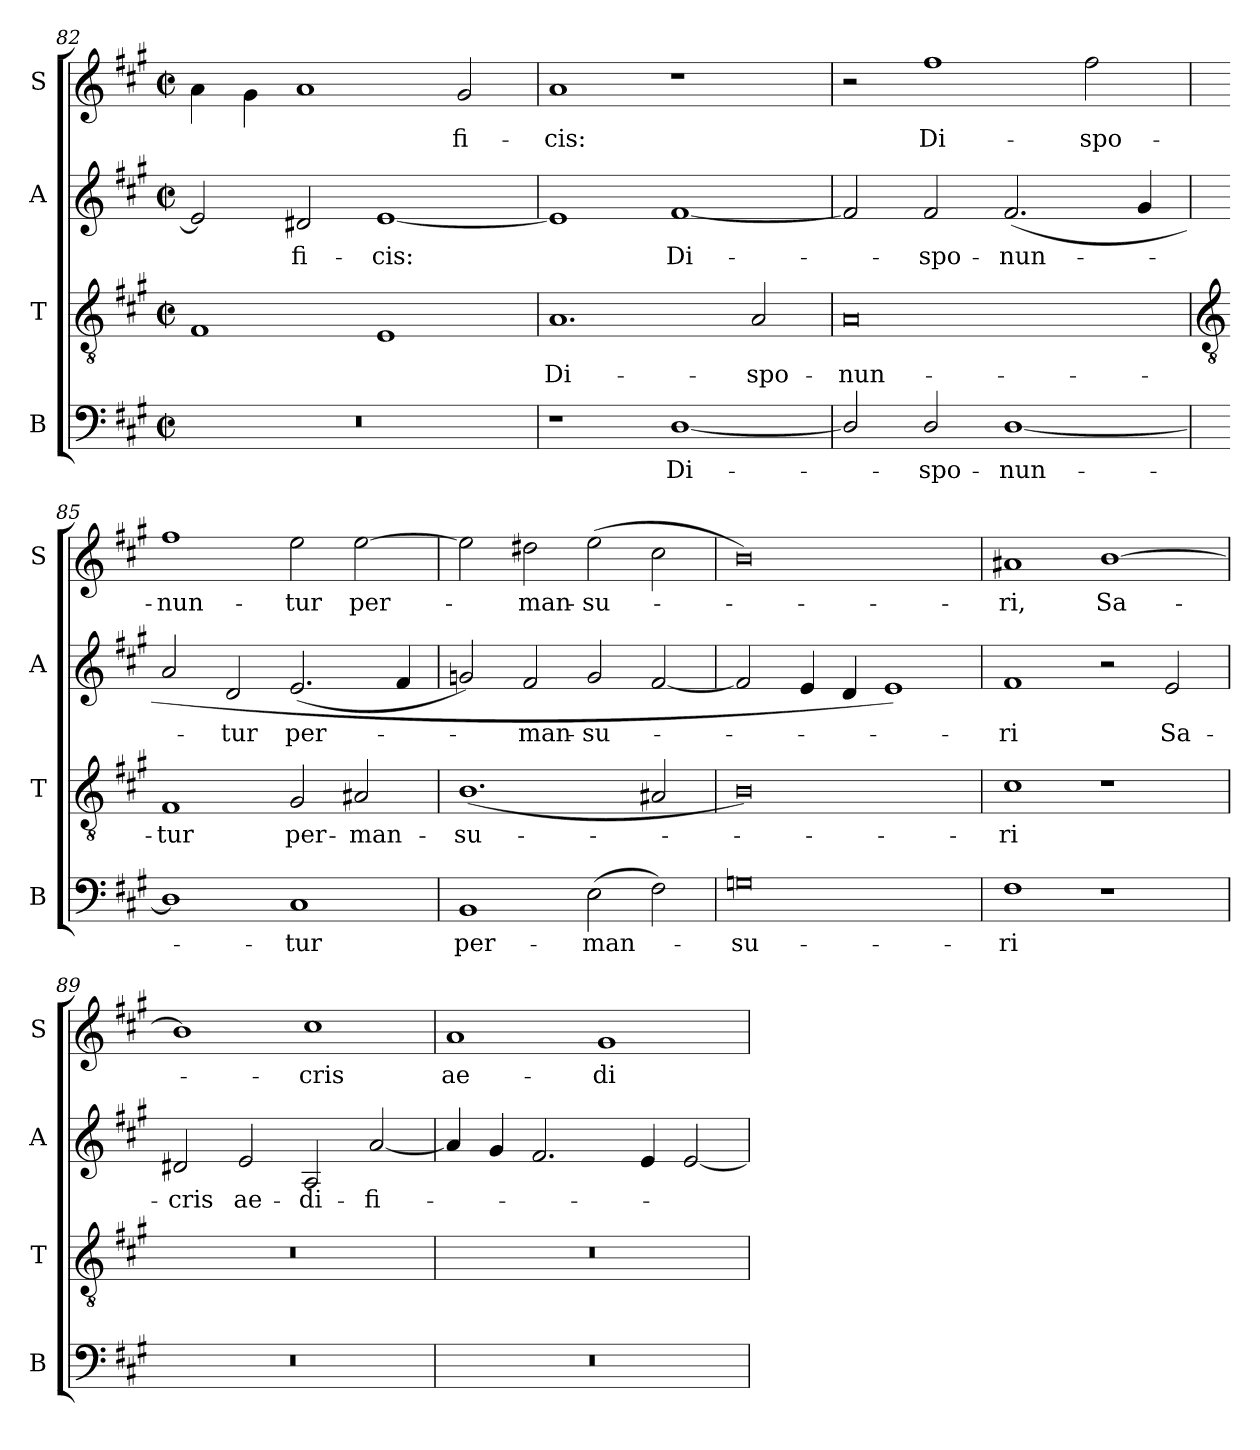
**kern	**text	**kern	**text	**kern	**text	**kern	**text
*part4	*part4	*part3	*part3	*part2	*part2	*part1	*part1
*staff4	*staff4	*staff3	*staff3	*staff2	*staff2	*staff1	*staff1
*I"B	*	*I"T	*	*I"A	*	*I"S	*
*I'B	*	*I'T	*	*I'A	*	*I'S	*
*clefF4	*	*clefGv2	*	*clefG2	*	*clefG2	*
*k[f#c#g#]	*	*k[f#c#g#]	*	*k[f#c#g#]	*	*k[f#c#g#]	*
*A:	*	*A:	*	*A:	*	*A:	*
*M4/2	*	*M4/2	*	*M4/2	*	*M4/2	*
*met(c|)	*	*met(c|)	*	*met(c|)	*	*met(c|)	*
=82	=82	=82	=82	=82	=82	=82	=82
0r	.	1F#	.	2e]	.	4a\	.
.	.	.	.	.	.	4g#\	.
!	!	!	!	!	!LO:LY:b	!	!
.	.	.	.	2d#X	fi-	1a	.
!	!	!	!	!	!LO:LY:b	!	!
.	.	1E	.	[1e	-cis:	.	.
!	!	!	!	!	!	!	!LO:LY:b
.	.	.	.	.	.	2g#	fi-
=83	=83	=83	=83	=83	=83	=83	=83
!	!	!	!LO:LY:b	!	!	!	!LO:LY:b
1r	.	1.A	Di-	1e]	.	1a	-cis:
!	!LO:LY:b	!	!	!	!LO:LY:b	!	!
[1D/	Di-	.	.	[1f#	Di-	1r	.
!	!	!	!LO:LY:b	!	!	!	!
.	.	2A	-spo-	.	.	.	.
=84	=84	=84	=84	=84	=84	=84	=84
!	!	!	!LO:LY:b	!	!	!	!
2D/]	.	0A	-nun--	2f#]	.	2r	.
!	!LO:LY:b	!	!	!	!LO:LY:b	!	!LO:LY:b
2D/	-spo-	.	.	2f#	spo-	1ff#	Di-
!	!LO:LY:b	!	!	!	!LO:LY:b	!	!
[1D/	-nun-	.	.	(<2.f#	-nun-	.	.
!	!	!	!	!	!	!	!LO:LY:b
.	.	.	.	.	.	2ff#	-spo-
.	.	.	.	4g#	.	.	.
!!LO:LB:g=z
=85	=85	=85	=85	=85	=85	=85	=85
*	*	*clefGv2	*	*	*	*	*
!	!	!	!LO:LY:b	!	!	!	!LO:LY:b
1D/]	.	1F#	-tur	2a	.	1ff#	-nun-
!	!	!	!	!	!LO:LY:b	!	!
.	.	.	.	2d	tur	.	.
!	!LO:LY:b	!	!LO:LY:b	!	!LO:LY:b	!	!LO:LY:b
1C#	tur	2G#	per-	(<2.e	per-	2ee	-tur
!	!	!	!LO:LY:b	!	!	!	!LO:LY:b
.	.	2A#X	-man-	.	.	[2ee	per-
.	.	.	.	4f#	.	.	.
=86	=86	=86	=86	=86	=86	=86	=86
!	!LO:LY:b	!	!LO:LY:b	!	!	!	!
1BB	per-	(<1.B/	-su-	2gn)	.	2ee]	.
!	!	!	!	!	!LO:LY:b	!	!LO:LY:b
.	.	.	.	2f#	man-	2dd#X	man-
!	!LO:LY:b	!	!	!	!LO:LY:b	!	!LO:LY:b
(>2E	-man-	.	.	2g	-su-	(>2ee	-su-
2F#)	.	2A#X	.	[2f#	.	2cc#	.
=87	=87	=87	=87	=87	=87	=87	=87
!	!LO:LY:b	!	!	!	!	!	!
0Gn	su-	0B/)	.	2f#]	.	0b)	.
.	.	.	.	4e	.	.	.
.	.	.	.	4d	.	.	.
.	.	.	.	1e)	.	.	.
=88	=88	=88	=88	=88	=88	=88	=88
!	!LO:LY:b	!	!LO:LY:b	!	!LO:LY:b	!	!LO:LY:b
1F#	-ri	1c#	ri	1f#	ri	1a#X	ri,
!	!	!	!	!	!	!	!LO:LY:b
1r	.	1r	.	2r	.	[1b	Sa-
!	!	!	!	!	!LO:LY:b	!	!
.	.	.	.	2e	Sa-	.	.
=89	=89	=89	=89	=89	=89	=89	=89
!	!	!	!	!	!LO:LY:b	!	!
0r	.	0r	.	2d#X	-cris	1b]	.
!	!	!	!	!	!LO:LY:b	!	!
.	.	.	.	2e	ae-	.	.
!	!	!	!	!	!LO:LY:b	!	!LO:LY:b
.	.	.	.	2A	-di-	1cc#	cris
!	!	!	!	!	!LO:LY:b	!	!
.	.	.	.	[2a	-fi-	.	.
=90	=90	=90	=90	=90	=90	=90	=90
!	!	!	!	!	!	!	!LO:LY:b
0r	.	0r	.	4a]	.	1a	ae-
.	.	.	.	4g#	.	.	.
.	.	.	.	2.f#	.	.	.
!	!	!	!	!	!	!	!LO:LY:b
.	.	.	.	.	.	1g#	-di-
.	.	.	.	4e	.	.	.
.	.	.	.	[2e	.	.	.
=	=	=	=	=	=	=	=
*-	*-	*-	*-	*-	*-	*-	*-
